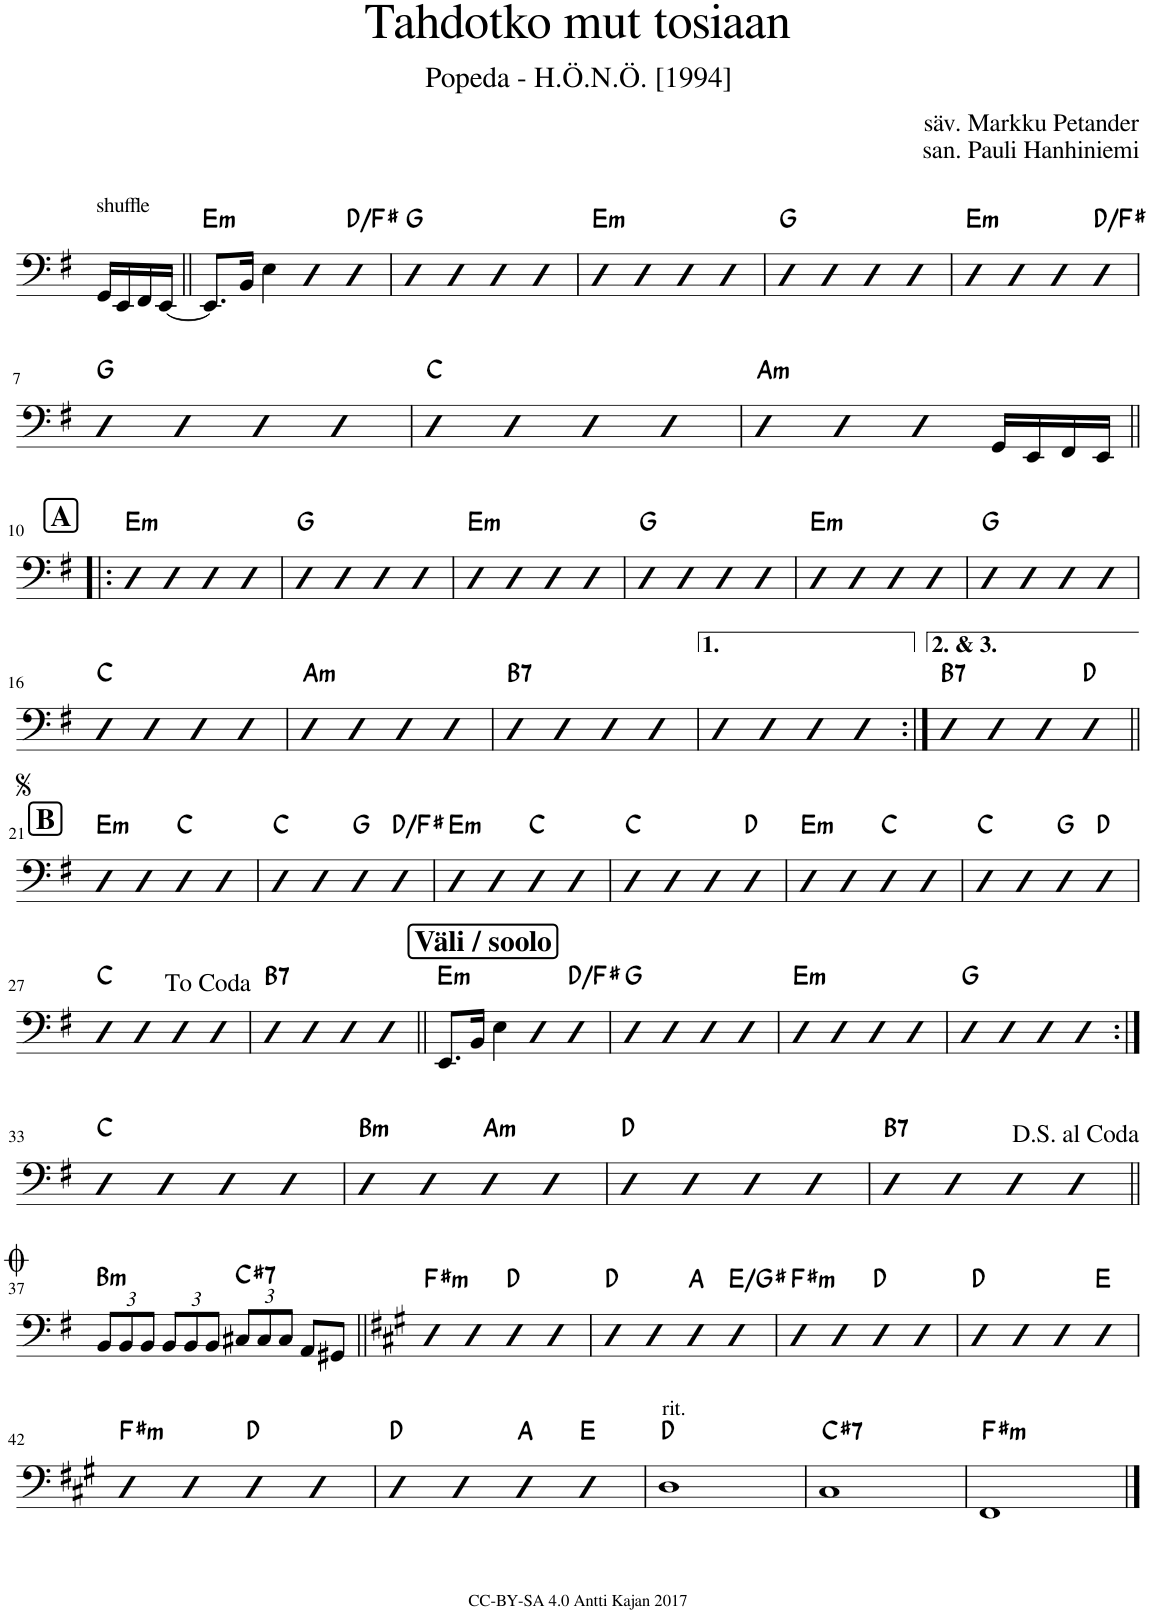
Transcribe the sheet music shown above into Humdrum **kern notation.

**kern	**harte
*part1	*part1
*staff1	*
*I"Akustinen basso	*
*I'Basso	*
*clefF4	*
*Trd7c12	*
*k[f#]	*
=1	=1
!LO:TX:a:t=shuffle	!
16GG/LL	.
16EE/	.
16FF#/	.
[16EE/JJ	.
=2||	=2||
!	!LO:H:kt=m
8.EE/L]	E:min
16BB/Jk	.
4E\	.
4D	.
4D	D:maj/3
=3	=3
4D	G:maj
4D	.
4D	.
4D	.
=4	=4
!	!LO:H:kt=m
4D	E:min
4D	.
4D	.
4D	.
=5	=5
4D	G:maj
4D	.
4D	.
4D	.
=6	=6
!	!LO:H:kt=m
4D	E:min
4D	.
4D	.
4D	D:maj/3
!!LO:LB:g=z
=7	=7
4D	G:maj
4D	.
4D	.
4D	.
=8	=8
4D	C:maj
4D	.
4D	.
4D	.
=9	=9
!	!LO:H:kt=m
4D	A:min
4D	.
4D	.
16GG/LL	.
16EE/	.
16FF#/	.
16EE/JJ	.
!!LO:LB:g=z
!!LO:REH:place=s1:a:B:cj:fs=14:t=A
=10!|:	=10!|:
!	!LO:H:kt=m
4D	E:min
4D	.
4D	.
4D	.
=11	=11
4D	G:maj
4D	.
4D	.
4D	.
=12	=12
!	!LO:H:kt=m
4D	E:min
4D	.
4D	.
4D	.
=13	=13
4D	G:maj
4D	.
4D	.
4D	.
=14	=14
!	!LO:H:kt=m
4D	E:min
4D	.
4D	.
4D	.
=15	=15
4D	G:maj
4D	.
4D	.
4D	.
!!LO:LB:g=z
=16	=16
4D	C:maj
4D	.
4D	.
4D	.
=17	=17
!	!LO:H:kt=m
4D	A:min
4D	.
4D	.
4D	.
=18	=18
!	!LO:H:kt=7
4D	B:7
4D	.
4D	.
4D	.
=19	=19
4D	.
4D	.
4D	.
4D	.
=20:|!	=20:|!
!	!LO:H:kt=7
4D	B:7
4D	.
4D	.
4D	D:maj
!!LO:LB:g=z
!!LO:REH:place=s1:a:B:cj:fs=14:t=B
=21||	=21||
!	!LO:H:kt=m
4D	E:min
4D	.
4D	C:maj
4D	.
=22	=22
4D	C:maj
4D	.
4D	G:maj
4D	D:maj/3
=23	=23
!	!LO:H:kt=m
4D	E:min
4D	.
4D	C:maj
4D	.
=24	=24
4D	C:maj
4D	.
4D	.
4D	D:maj
=25	=25
!	!LO:H:kt=m
4D	E:min
4D	.
4D	C:maj
4D	.
=26	=26
4D	C:maj
4D	.
4D	G:maj
4D	D:maj
!!LO:LB:g=z
=27	=27
4D	C:maj
4D	.
4D	.
4D	.
=28	=28
!	!LO:H:kt=7
4D	B:7
4D	.
4D	.
4D	.
!!LO:REH:place=s1:a:B:cj:fs=14:t=Väli / soolo
=29||	=29||
!	!LO:H:kt=m
8.EE/L	E:min
16BB/Jk	.
4E\	.
4D	.
4D	D:maj/3
=30	=30
4D	G:maj
4D	.
4D	.
4D	.
=31	=31
!	!LO:H:kt=m
4D	E:min
4D	.
4D	.
4D	.
=32	=32
4D	G:maj
4D	.
4D	.
4D	.
!!LO:LB:g=z
=33:|!	=33:|!
4D	C:maj
4D	.
4D	.
4D	.
=34	=34
!	!LO:H:kt=m
4D	B:min
4D	.
!	!LO:H:kt=m
4D	A:min
4D	.
=35	=35
4D	D:maj
4D	.
4D	.
4D	.
=36	=36
!	!LO:H:kt=7
4D	B:7
4D	.
4D	.
4D	.
!!LO:LB:g=z
=37||	=37||
*k[f#]	*
*Xbrackettup	*
!	!LO:H:kt=m
12BB/L	B:min
12BB/	.
12BB/J	.
12BB/L	.
12BB/	.
12BB/J	.
!	!LO:H:kt=7
12C#X/L	C#:7
12C#/	.
12C#/J	.
8AA/L	.
8GG#X/J	.
=38||	=38||
*k[f#c#g#]	*
!	!LO:H:kt=m
4D	F#:min
4D	.
4D	D:maj
4D	.
=39	=39
4D	D:maj
4D	.
4D	A:maj
4D	E:maj/3
=40	=40
!	!LO:H:kt=m
4D	F#:min
4D	.
4D	D:maj
4D	.
=41	=41
4D	D:maj
4D	.
4D	.
4D	E:maj
!!LO:LB:g=z
=42	=42
!	!LO:H:kt=m
4D	F#:min
4D	.
4D	D:maj
4D	.
=43	=43
4D	D:maj
4D	.
4D	A:maj
4D	E:maj
=44	=44
!LO:TX:a:t=rit.	!
1D	D:maj
=45	=45
!	!LO:H:kt=7
1C#	C#:7
=46	=46
!	!LO:H:kt=m
1FF#	F#:min
==	==
*-	*-
